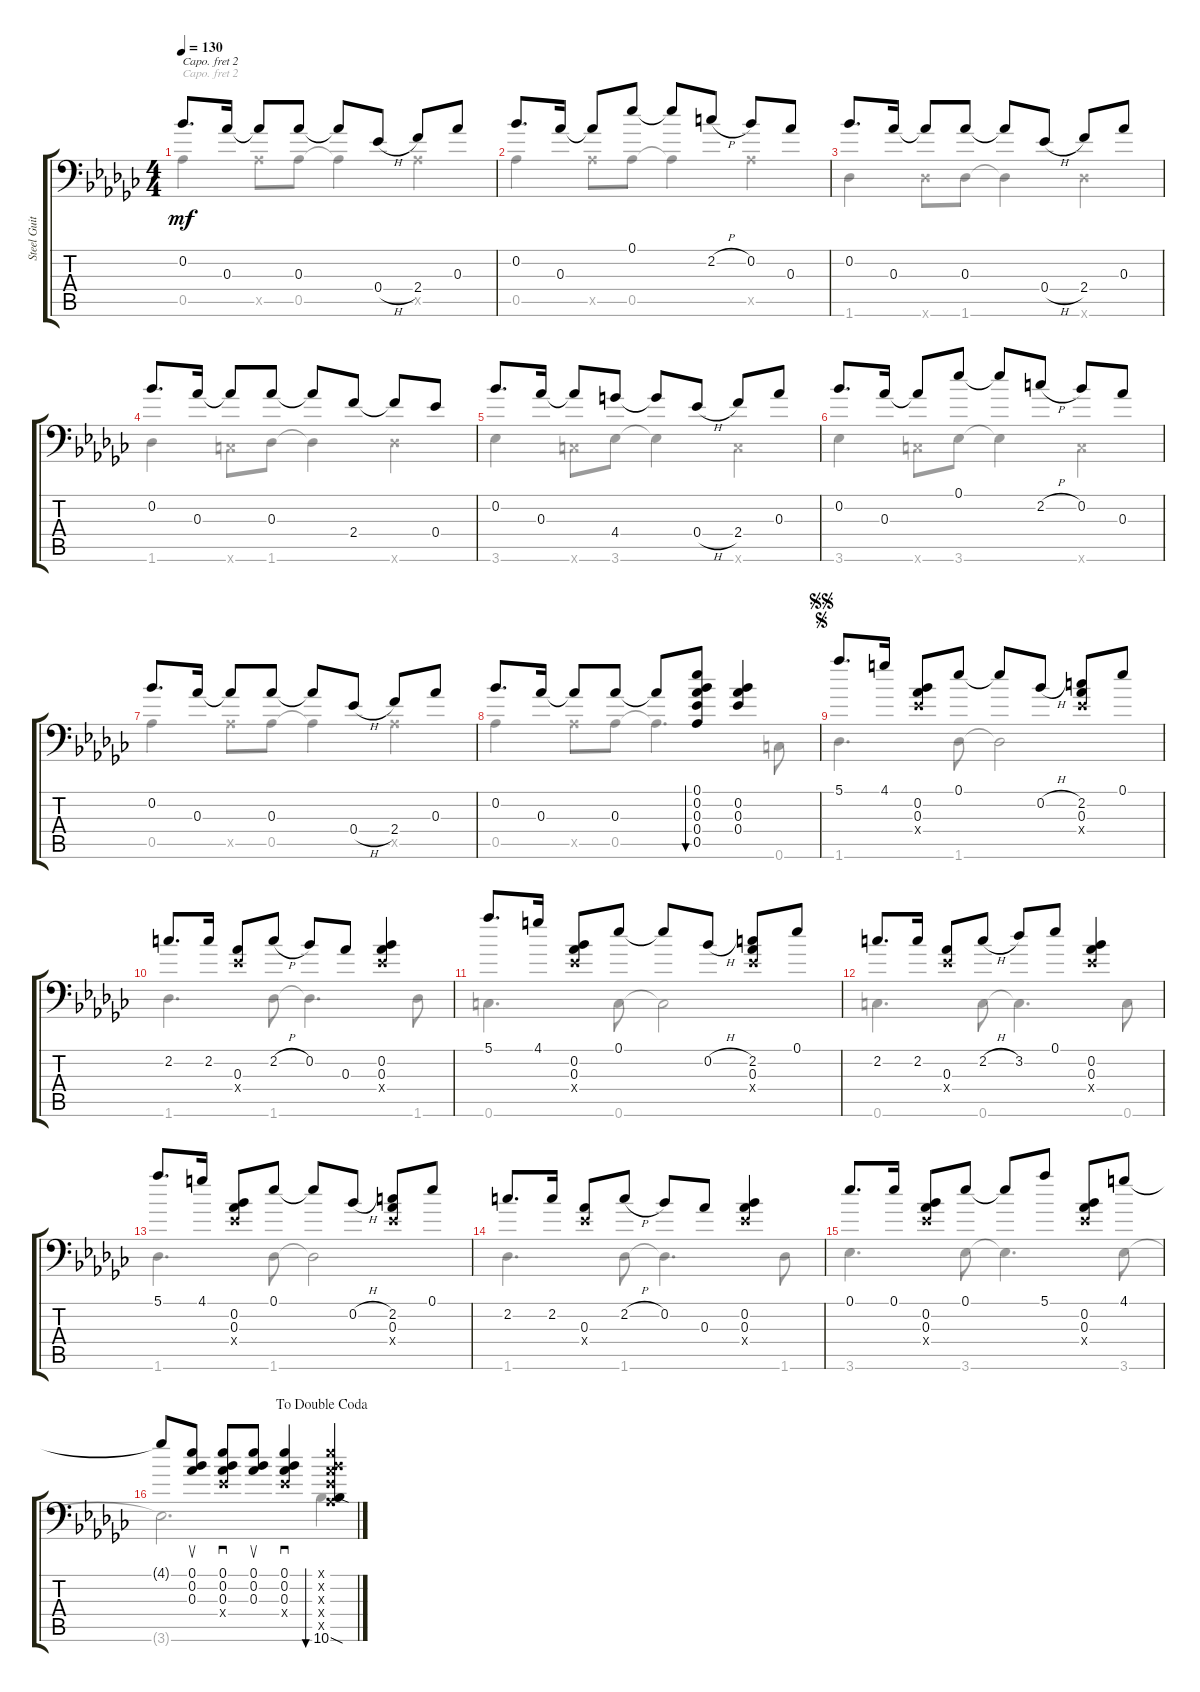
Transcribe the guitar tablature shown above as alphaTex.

\track ("Steel Guitar" "Steel Guit") {instrument acousticguitarsteel}
\staff {score tabs}
\capo 2
\tuning (Db4 Ab3 Gb3 Db3 Gb2 Bb1) {hide}
\voice
\ts (4 4)
\tempo 130
\clef f4
\ks gb
0.2.8{d dy mf} 0.3.16 0.3{t}.8 0.3.8 0.3{t}.8 0.4{h}.8 2.4.8 0.3.8 |
0.2.8{d} 0.3.16 0.3{t}.8 0.1.8 0.1{t}.8 2.2{h}.8 0.2.8 0.3.8 |
0.2.8{d} 0.3.16 0.3{t}.8 0.3.8 0.3{t}.8 0.4{h}.8 2.4.8 0.3.8 |
0.2.8{d} 0.3.16 0.3{t}.8 0.3.8 0.3{t}.8 2.4.8 2.4{t}.8 0.4.8 |
0.2.8{d} 0.3.16 0.3{t}.8 4.4.8 4.4{t}.8 0.4{h}.8 2.4.8 0.3.8 |
0.2.8{d} 0.3.16 0.3{t}.8 0.1.8 0.1{t}.8 2.2{h}.8 0.2.8 0.3.8 |
0.2.8{d} 0.3.16 0.3{t}.8 0.3.8 0.3{t}.8 0.4{h}.8 2.4.8 0.3.8 |
0.2.8{d} 0.3.16 0.3{t}.8 0.3.8 0.3{t}.8 (0.1 0.2 0.3 0.4 0.5).8{bu 240} (0.2 0.3 0.4).4 |
\jump segno
\jump segnosegno
5.1.8{d} 4.1.16 (0.2 0.3 0.4{x}).8 0.1.8 0.1{t}.8 0.2{h}.8 (2.2 0.3 0.4{x}).8 0.1.8 |
2.2.8{d} 2.2.16 (0.3 0.4{x}).8 2.2{h}.8 0.2.8 0.3.8 (0.2 0.3 0.4{x}).4 |
5.1.8{d} 4.1.16 (0.2 0.3 0.4{x}).8 0.1.8 0.1{t}.8 0.2{h}.8 (2.2 0.3 0.4{x}).8 0.1.8 |
2.2.8{d} 2.2.16 (0.3 0.4{x}).8 2.2{h}.8 3.2.8 0.1.8 (0.2 0.3 0.4{x}).4 |
5.1.8{d} 4.1.16 (0.2 0.3 0.4{x}).8 0.1.8 0.1{t}.8 0.2{h}.8 (2.2 0.3 0.4{x}).8 0.1.8 |
2.2.8{d} 2.2.16 (0.3 0.4{x}).8 2.2{h}.8 0.2.8 0.3.8 (0.2 0.3 0.4{x}).4 |
0.1.8{d} 0.1.16 (0.2 0.3 0.4{x}).8 0.1.8 0.1{t}.8 5.1.8 (0.2 0.3 0.4{x}).8 4.1.8 |
\jump dadoublecoda
4.1{t}.8 (0.1 0.2 0.3).8{su} (0.1 0.2 0.3 0.4{x}).8{sd} (0.1 0.2 0.3).8{su} (0.1 0.2 0.3 0.4{x}).4{sd} (0.1{x} 0.2{x} 0.3{x} 0.4{x} 0.5{x} 10.6{sod}).4{bu 120}
\voice
\clef f4
\ottava regular
\simile none
\ks gb
0.5.4{dy mf} 0.5{x}.8 0.5.8 0.5{t}.4 0.5{x}.4 |
0.5.4 0.5{x}.8 0.5.8 0.5{t}.4 0.5{x}.4 |
1.6.4 1.6{x}.8 1.6.8 1.6{t}.4 1.6{x}.4 |
1.6.4 0.6{x}.8 1.6.8 1.6{t}.4 1.6{x}.4 |
3.6.4 0.6{x}.8 3.6.8 3.6{t}.4 0.6{x}.4 |
3.6.4 0.6{x}.8 3.6.8 3.6{t}.4 0.6{x}.4 |
0.5.4 0.5{x}.8 0.5.8 0.5{t}.4 0.5{x}.4 |
0.5.4 0.5{x}.8 0.5.8 0.5{t}.4{d} 0.6.8 |
1.6.4{d} 1.6.8 1.6{t}.2 |
1.6.4{d} 1.6.8 1.6{t}.4{d} 1.6.8 |
0.6.4{d} 0.6.8 0.6{t}.2 |
0.6.4{d} 0.6.8 0.6{t}.4{d} 0.6.8 |
1.6.4{d} 1.6.8 1.6{t}.2 |
1.6.4{d} 1.6.8 1.6{t}.4{d} 1.6.8 |
3.6.4{d} 3.6.8 3.6{t}.4{d} 3.6.8 |
3.6{t}.2{d} 10.6{sod}.4
